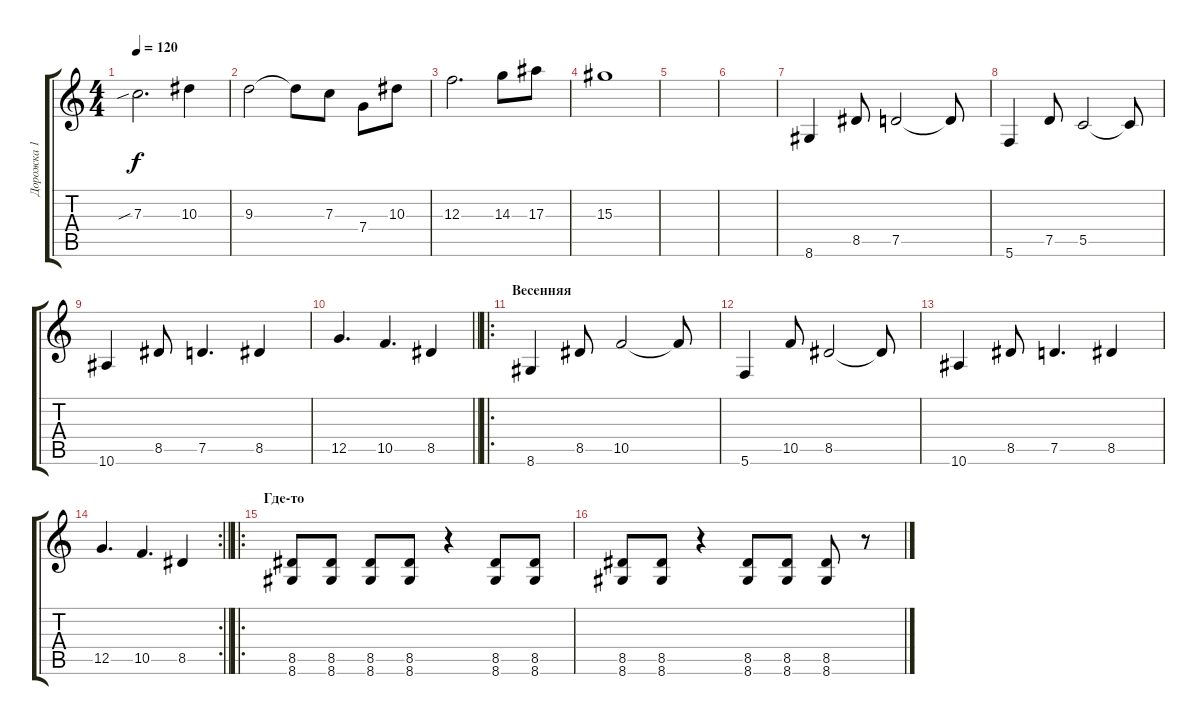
\track ("Дорожка 1" "Дорожка 1") {instrument distortionguitar}
\staff {score tabs}
\tuning (D4 A3 F3 C3 G2 C2) {hide}
\ts (4 4)
\tempo 120
\clef g2
\ks c
7.3{sib}.2{d dy f} 10.3.4 |
9.3.2 9.3{t}.8 7.3.8 7.4.8 10.3.8 |
12.3.2{d} 14.3.8 17.3.8 |
15.3.1 |
|
|
8.6.4 8.5.8 7.5.2 7.5{t}.8 |
5.6.4 7.5.8 5.5.2 5.5{t}.8 |
10.6.4 8.5.8 7.5.4{d} 8.5.4 |
\barLineRight lightlight
12.5.4{d} 10.5.4{d} 8.5.4 |
\ro
\section ("" "Весенняя")
8.6.4 8.5.8 10.5.2 10.5{t}.8 |
5.6.4 10.5.8 8.5.2 8.5{t}.8 |
10.6.4 8.5.8 7.5.4{d} 8.5.4 |
\rc 2
\barLineRight lightlight
12.5.4{d} 10.5.4{d} 8.5.4 |
\ro
\section ("" "Где-то")
(8.5 8.6).8 (8.5 8.6).8 (8.5 8.6).8 (8.5 8.6).8 r.4 (8.5 8.6).8 (8.5 8.6).8 |
(8.5 8.6).8 (8.5 8.6).8 r.4 (8.5 8.6).8 (8.5 8.6).8 (8.5 8.6).8 r.8
